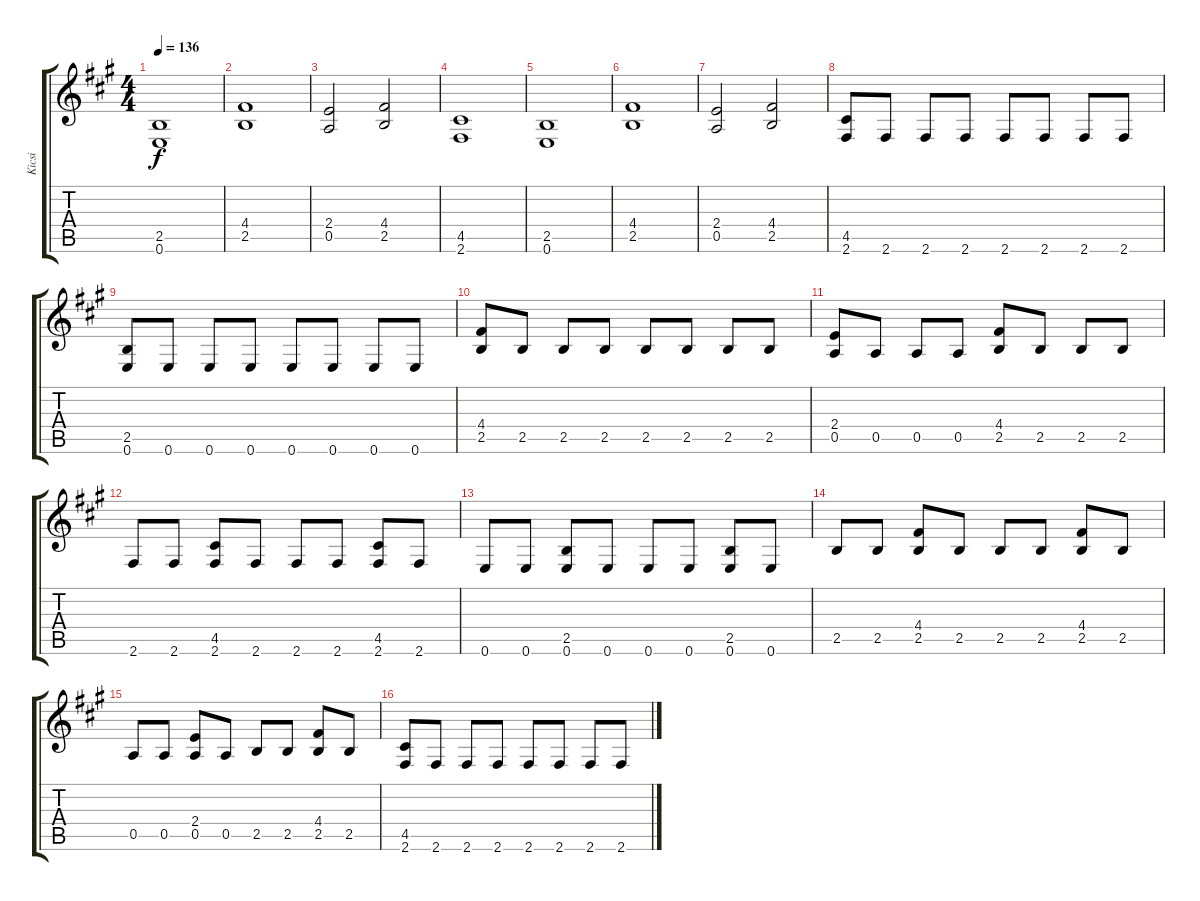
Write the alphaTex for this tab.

\track ("Kicsi" "Kicsi") {instrument distortionguitar}
\staff {score tabs}
\tuning (E4 B3 G3 D3 A2 E2) {hide}
\ts (4 4)
\tempo 136
\clef g2
\ks f#minor
(2.5 0.6).1{dy f} |
(4.4 2.5).1 |
(2.4 0.5).2 (4.4 2.5).2 |
(4.5 2.6).1 |
(2.5 0.6).1 |
(4.4 2.5).1 |
(2.4 0.5).2 (4.4 2.5).2 |
(4.5 2.6).8 2.6.8 2.6.8 2.6.8 2.6.8 2.6.8 2.6.8 2.6.8 |
(2.5 0.6).8 0.6.8 0.6.8 0.6.8 0.6.8 0.6.8 0.6.8 0.6.8 |
(4.4 2.5).8 2.5.8 2.5.8 2.5.8 2.5.8 2.5.8 2.5.8 2.5.8 |
(2.4 0.5).8 0.5.8 0.5.8 0.5.8 (4.4 2.5).8 2.5.8 2.5.8 2.5.8 |
2.6.8 2.6.8 (4.5 2.6).8 2.6.8 2.6.8 2.6.8 (4.5 2.6).8 2.6.8 |
0.6.8 0.6.8 (2.5 0.6).8 0.6.8 0.6.8 0.6.8 (2.5 0.6).8 0.6.8 |
2.5.8 2.5.8 (4.4 2.5).8 2.5.8 2.5.8 2.5.8 (4.4 2.5).8 2.5.8 |
0.5.8 0.5.8 (2.4 0.5).8 0.5.8 2.5.8 2.5.8 (4.4 2.5).8 2.5.8 |
(4.5 2.6).8 2.6.8 2.6.8 2.6.8 2.6.8 2.6.8 2.6.8 2.6.8
